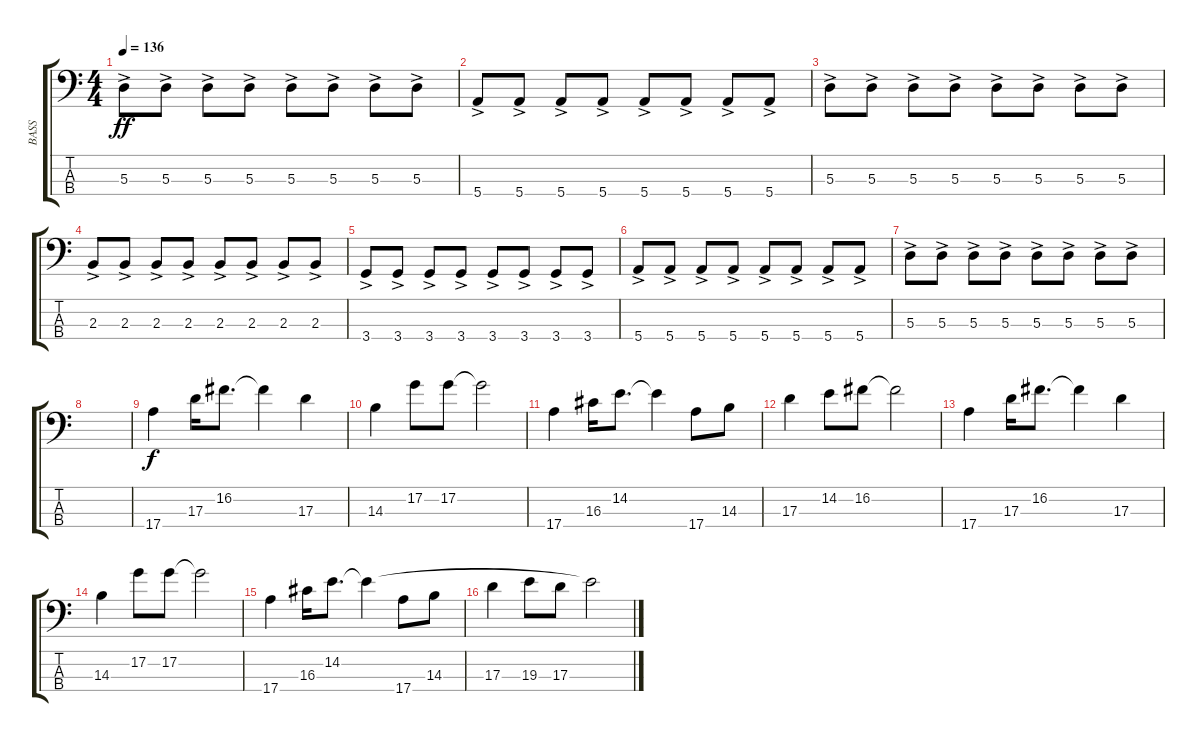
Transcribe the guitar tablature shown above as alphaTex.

\track ("BASS" "BASS") {instrument fretlessbass}
\staff {score tabs}
\tuning (G2 D2 A1 E1) {hide}
\ts (4 4)
\tempo 136
\clef f4
\ks c
5.3{ac}.8{dy ff} 5.3{ac}.8 5.3{ac}.8 5.3{ac}.8 5.3{ac}.8 5.3{ac}.8 5.3{ac}.8 5.3{ac}.8 |
5.4{ac}.8 5.4{ac}.8 5.4{ac}.8 5.4{ac}.8 5.4{ac}.8 5.4{ac}.8 5.4{ac}.8 5.4{ac}.8 |
5.3{ac}.8 5.3{ac}.8 5.3{ac}.8 5.3{ac}.8 5.3{ac}.8 5.3{ac}.8 5.3{ac}.8 5.3{ac}.8 |
2.3{ac}.8 2.3{ac}.8 2.3{ac}.8 2.3{ac}.8 2.3{ac}.8 2.3{ac}.8 2.3{ac}.8 2.3{ac}.8 |
3.4{ac}.8 3.4{ac}.8 3.4{ac}.8 3.4{ac}.8 3.4{ac}.8 3.4{ac}.8 3.4{ac}.8 3.4{ac}.8 |
5.4{ac}.8 5.4{ac}.8 5.4{ac}.8 5.4{ac}.8 5.4{ac}.8 5.4{ac}.8 5.4{ac}.8 5.4{ac}.8 |
5.3{ac}.8 5.3{ac}.8 5.3{ac}.8 5.3{ac}.8 5.3{ac}.8 5.3{ac}.8 5.3{ac}.8 5.3{ac}.8 |
|
17.4.4{dy f} 17.3.16 16.2.8{d} 16.2{t}.4 17.3.4 |
14.3.4 17.2.8 17.2.8 17.2{t}.2 |
17.4.4 16.3.16 14.2.8{d} 14.2{t}.4 17.4.8 14.3.8 |
17.3.4 14.2.8 16.2.8 16.2{t}.2 |
17.4.4 17.3.16 16.2.8{d} 16.2{t}.4 17.3.4 |
14.3.4 17.2.8 17.2.8 17.2{t}.2 |
17.4.4 16.3.16 14.2.8{d} 14.2{t}.4 17.4.8 14.3.8 |
17.3.4 19.3.8 17.3.8 14.2{t}.2
